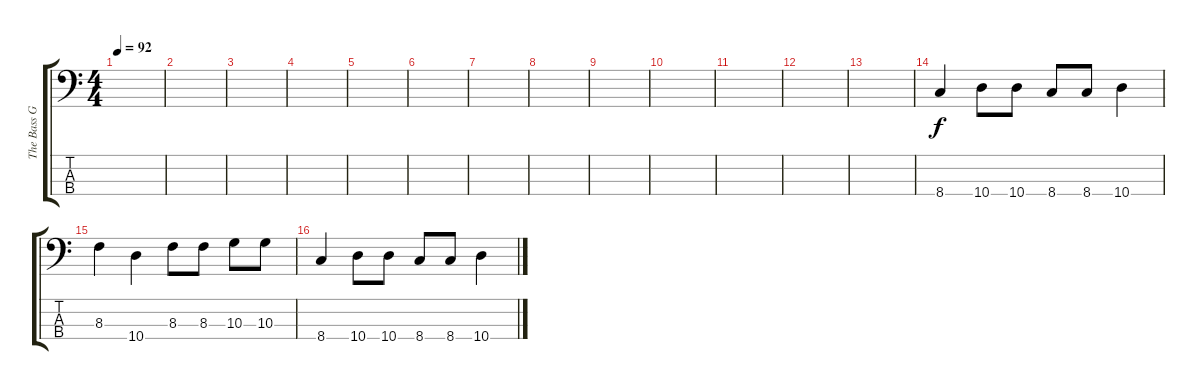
\track ("The Bass Guitar" "The Bass G") {instrument electricbasspick}
\staff {score tabs}
\tuning (G2 D2 A1 E1) {hide}
\ts (4 4)
\tempo 92
\clef f4
\ks c
|
|
|
|
|
|
|
|
|
|
|
|
|
8.4.4 10.4.8 10.4.8 8.4.8 8.4.8 10.4.4 |
8.3.4 10.4.4 8.3.8 8.3.8 10.3.8 10.3.8 |
8.4.4 10.4.8 10.4.8 8.4.8 8.4.8 10.4.4
